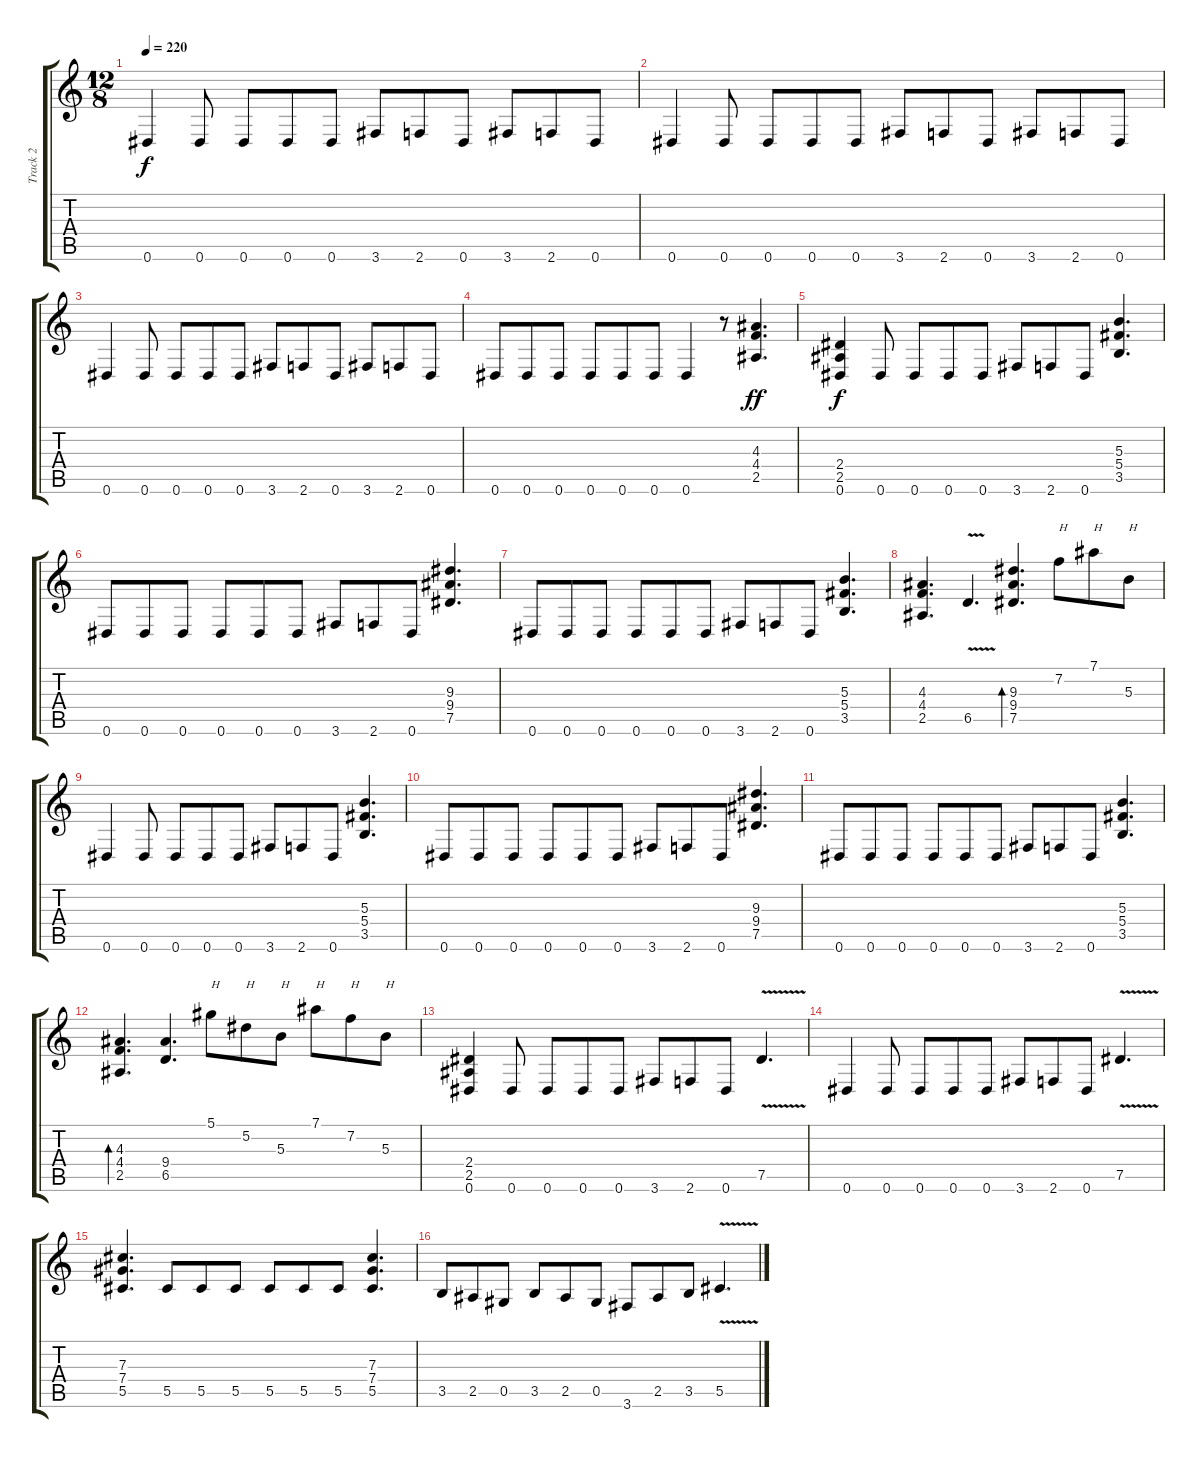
\track ("Track 2" "Track 2") {instrument acousticguitarsteel}
\staff {score tabs}
\tuning (Eb4 Bb3 Gb3 Db3 Ab2 Eb2) {hide}
\ts (12 8)
\tempo 220
\clef g2
\ks c
0.6.4{dy f instrument electricguitarmuted} 0.6.8 0.6.8 0.6.8 0.6.8 3.6.8 2.6.8 0.6.8 3.6.8 2.6.8 0.6.8 |
0.6.4 0.6.8 0.6.8 0.6.8 0.6.8 3.6.8 2.6.8 0.6.8 3.6.8 2.6.8 0.6.8 |
0.6.4{instrument electricguitarmuted} 0.6.8 0.6.8 0.6.8 0.6.8 3.6.8 2.6.8 0.6.8 3.6.8 2.6.8 0.6.8 |
0.6.8{instrument electricguitarmuted} 0.6.8 0.6.8 0.6.8 0.6.8 0.6.8 0.6.4 r.8 (4.3 4.4 2.5).4{d dy ff instrument distortionguitar} |
(2.4 2.5 0.6).4{dy f} 0.6.8 0.6.8 0.6.8 0.6.8 3.6.8 2.6.8 0.6.8 (5.3 5.4 3.5).4{d} |
0.6.8 0.6.8 0.6.8 0.6.8 0.6.8 0.6.8 3.6.8 2.6.8 0.6.8 (9.3 9.4 7.5).4{d} |
0.6.8 0.6.8 0.6.8 0.6.8 0.6.8 0.6.8 3.6.8 2.6.8 0.6.8 (5.3 5.4 3.5).4{d} |
(4.3 4.4 2.5).4{d} 6.5{v}.4{d} (9.3 9.4 7.5).4{d bd 480} 7.2.8{txt "H" instrument guitarharmonics} 7.1.8{txt "H"} 5.3.8{txt "H"} |
0.6.4{instrument distortionguitar} 0.6.8 0.6.8 0.6.8 0.6.8 3.6.8 2.6.8 0.6.8 (5.3 5.4 3.5).4{d} |
0.6.8 0.6.8 0.6.8 0.6.8 0.6.8 0.6.8 3.6.8 2.6.8 0.6.8 (9.3 9.4 7.5).4{d} |
0.6.8 0.6.8 0.6.8 0.6.8 0.6.8 0.6.8 3.6.8 2.6.8 0.6.8 (5.3 5.4 3.5).4{d} |
(4.3 4.4 2.5).4{d bd 480} (9.4 6.5).4{d} 5.1.8{txt "H" instrument guitarharmonics} 5.2.8{txt "H"} 5.3.8{txt "H"} 7.1.8{txt "H"} 7.2.8{txt "H"} 5.3.8{txt "H"} |
(2.4 2.5 0.6).4{instrument distortionguitar} 0.6.8 0.6.8 0.6.8 0.6.8 3.6.8 2.6.8 0.6.8 7.5{v}.4{d} |
0.6.4 0.6.8 0.6.8 0.6.8 0.6.8 3.6.8 2.6.8 0.6.8 7.5{v}.4{d} |
(7.3 7.4 5.5).4{d} 5.5.8 5.5.8 5.5.8 5.5.8 5.5.8 5.5.8 (7.3 7.4 5.5).4{d} |
3.5.8 2.5.8 0.5.8 3.5.8 2.5.8 0.5.8 3.6.8 2.5.8 3.5.8 5.5{v}.4{d}
